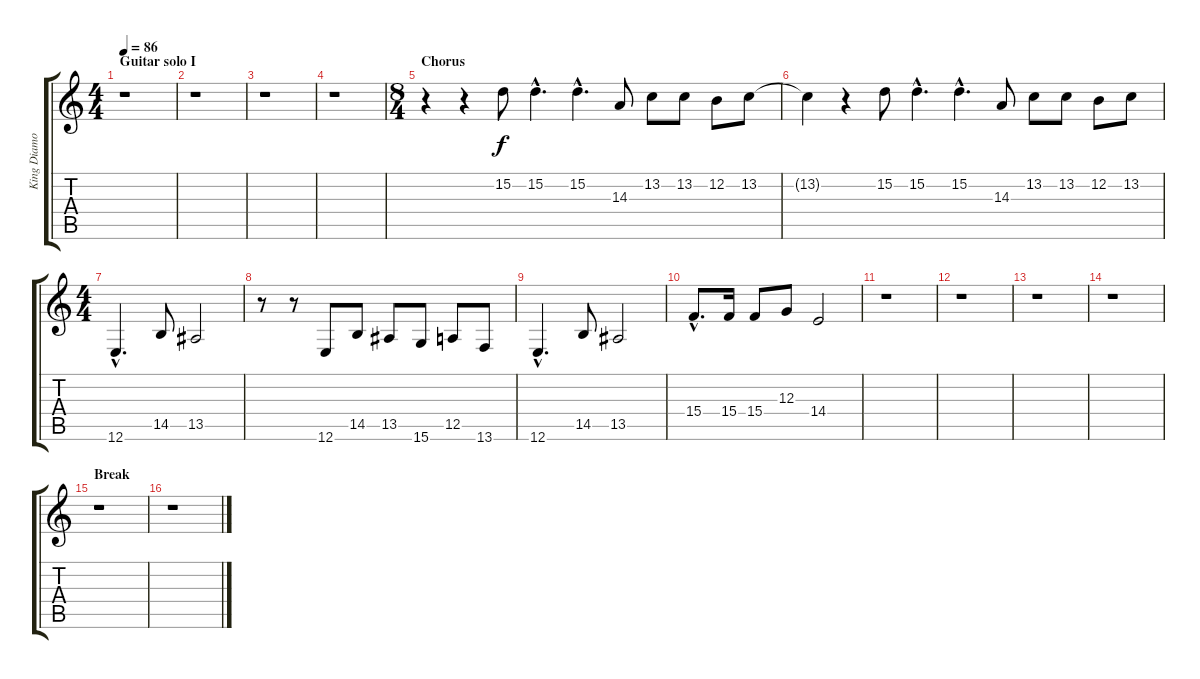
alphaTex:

\track ("King Diamond" "King Diamo") {instrument trumpet}
\staff {score tabs}
\tuning (E4 B3 G3 D3 A2 E2) {hide}
\ts (4 4)
\section ("" "Guitar solo I")
\tempo 86
\clef g2
\ks c
r.1{dy f} |
r.1 |
r.1 |
r.1 |
\ts (8 4)
\section ("" "Chorus")
r.4 r.4 15.2.8 15.2{hac}.4{d} 15.2{hac}.4{d} 14.3.8 13.2.8 13.2.8 12.2.8 13.2.8 |
13.2{t}.4 r.4 15.2.8 15.2{hac}.4{d} 15.2{hac}.4{d} 14.3.8 13.2.8 13.2.8 12.2.8 13.2.8 |
\ts (4 4)
12.6{hac}.4{d} 14.5.8 13.5.2 |
r.8 r.8 12.6.8 14.5.8 13.5.8 15.6.8 12.5.8 13.6.8 |
12.6{hac}.4{d} 14.5.8 13.5.2 |
15.4{hac}.8{d} 15.4.16 15.4.8 12.3.8 14.4.2 |
\section ("" "")
r.1 |
r.1 |
r.1 |
r.1 |
\section ("" "Break")
r.1 |
r.1
